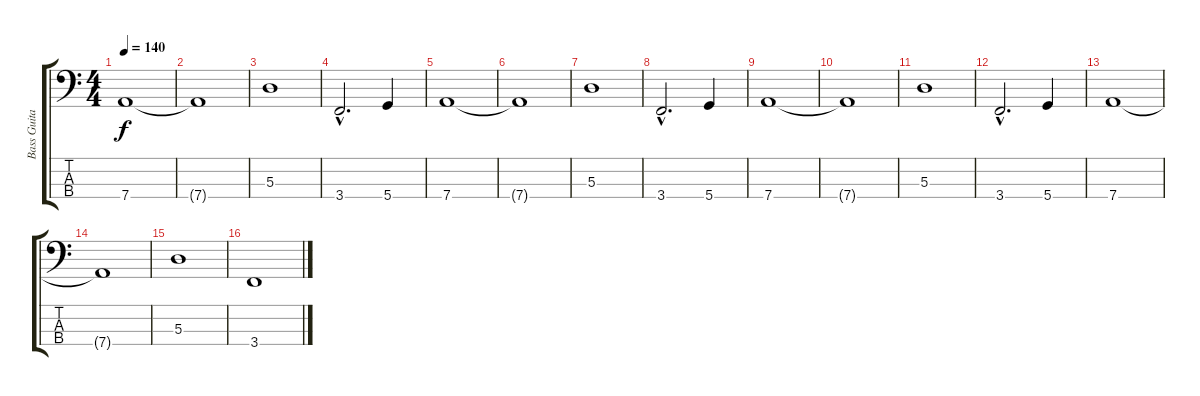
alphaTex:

\track ("Bass Guitar" "Bass Guita") {instrument electricbasspick}
\staff {score tabs}
\tuning (G2 D2 A1 D1) {hide}
\ts (4 4)
\tempo 140
\clef f4
\ks c
7.4.1{dy f} |
7.4{t}.1 |
5.3.1 |
3.4{hac}.2{d} 5.4.4 |
7.4.1 |
7.4{t}.1 |
5.3.1 |
3.4{hac}.2{d} 5.4.4 |
7.4.1 |
7.4{t}.1 |
5.3.1 |
3.4{hac}.2{d} 5.4.4 |
7.4.1 |
7.4{t}.1 |
5.3.1 |
3.4.1
